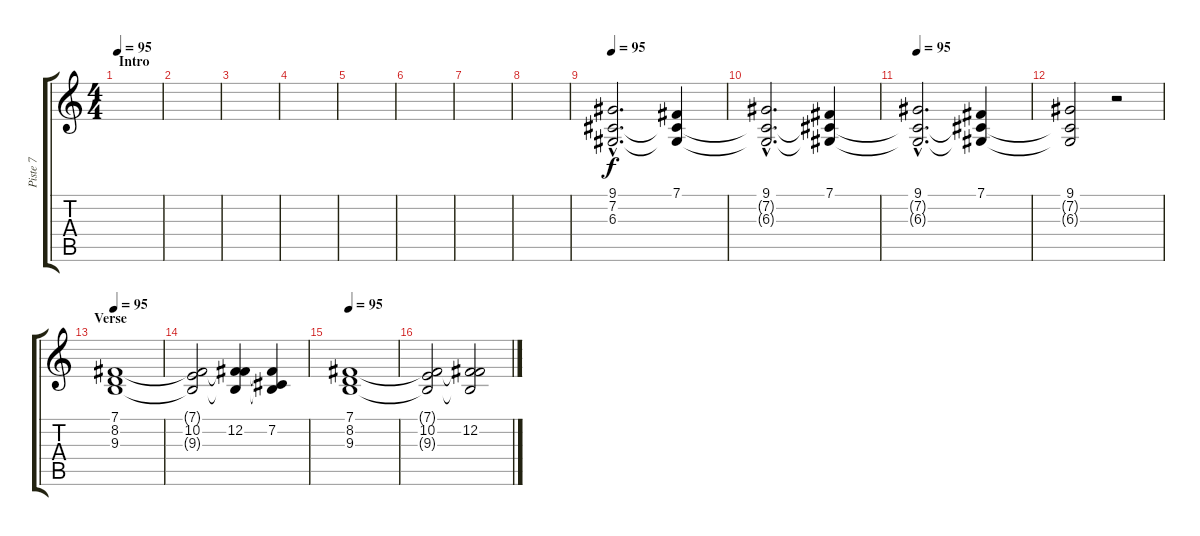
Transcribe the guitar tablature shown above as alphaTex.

\track ("Piste 7" "Piste 7") {instrument stringensemble1}
\staff {score tabs}
\tuning (B3 Gb3 D3 A2 E2 B1) {hide}
\ts (4 4)
\section ("" "Intro")
\tempo 95
\clef g2
\ks c
|
|
|
|
|
|
|
|
\tempo 95
(9.1{hac} 7.2{hac} 6.3{hac}).2{d volume 10} (7.1 7.2{t} 6.3{t}).4 |
(9.1{hac} 7.2{hac t} 6.3{hac t}).2{d} (7.1 7.2{t} 6.3{t}).4 |
\tempo 95
(9.1{hac} 7.2{hac t} 6.3{hac t}).2{d} (7.1 7.2{t} 6.3{t}).4 |
(9.1 7.2{t} 6.3{t}).2 r.2 |
\section ("" "Verse")
\tempo 95
(7.1 8.2 9.3).1{volume 11} |
(7.1{t} 10.2 9.3{t}).2 (7.1{t} 12.2 9.3{t}).4 (7.1{t} 7.2 9.3{t}).4 |
\tempo 95
(7.1 8.2 9.3).1 |
(7.1{t} 10.2 9.3{t}).2 (7.1{t} 12.2 9.3{t}).2
